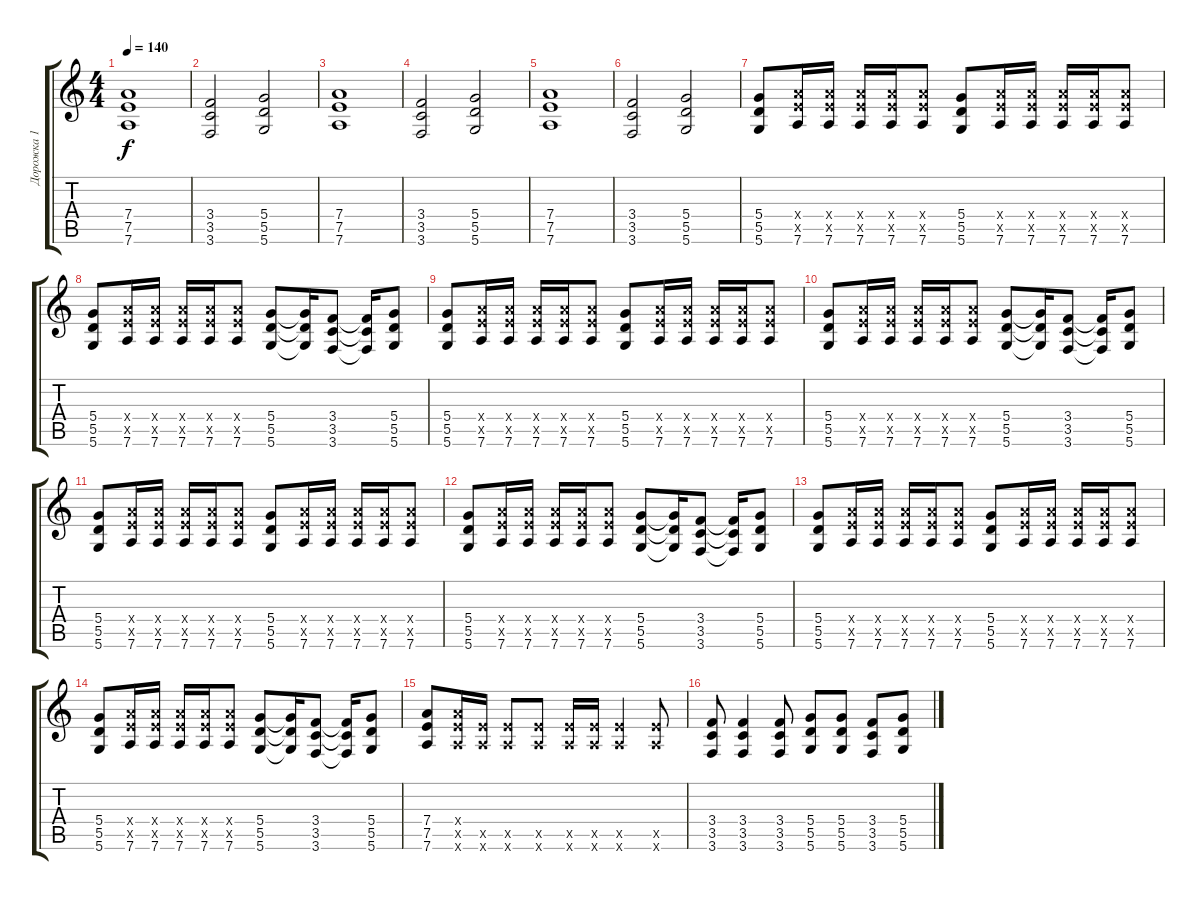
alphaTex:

\track ("Дорожка 1" "Дорожка 1") {instrument distortionguitar}
\staff {score tabs}
\tuning (E4 B3 G3 D3 A2 D2) {hide}
\ts (4 4)
\tempo 140
\clef g2
\ks c
(7.4 7.5 7.6).1{dy f} |
(3.4 3.5 3.6).2 (5.4 5.5 5.6).2 |
(7.4 7.5 7.6).1 |
(3.4 3.5 3.6).2 (5.4 5.5 5.6).2 |
(7.4 7.5 7.6).1 |
(3.4 3.5 3.6).2 (5.4 5.5 5.6).2 |
(5.4 5.5 5.6).8 (7.4{x} 7.5{x} 7.6).16 (7.4{x} 7.5{x} 7.6).16 (7.4{x} 7.5{x} 7.6).16 (7.4{x} 7.5{x} 7.6).16 (7.4{x} 7.5{x} 7.6).8 (5.4 5.5 5.6).8 (7.4{x} 7.5{x} 7.6).16 (7.4{x} 7.5{x} 7.6).16 (7.4{x} 7.5{x} 7.6).16 (7.4{x} 7.5{x} 7.6).16 (7.4{x} 7.5{x} 7.6).8 |
(5.4 5.5 5.6).8 (7.4{x} 7.5{x} 7.6).16 (7.4{x} 7.5{x} 7.6).16 (7.4{x} 7.5{x} 7.6).16 (7.4{x} 7.5{x} 7.6).16 (7.4{x} 7.5{x} 7.6).8 (5.4 5.5 5.6).8 (5.4{t} 5.5{t} 5.6{t}).16 (3.4 3.5 3.6).8 (3.4{t} 3.5{t} 3.6{t}).16 (5.4 5.5 5.6).8 |
(5.4 5.5 5.6).8 (7.4{x} 7.5{x} 7.6).16 (7.4{x} 7.5{x} 7.6).16 (7.4{x} 7.5{x} 7.6).16 (7.4{x} 7.5{x} 7.6).16 (7.4{x} 7.5{x} 7.6).8 (5.4 5.5 5.6).8 (7.4{x} 7.5{x} 7.6).16 (7.4{x} 7.5{x} 7.6).16 (7.4{x} 7.5{x} 7.6).16 (7.4{x} 7.5{x} 7.6).16 (7.4{x} 7.5{x} 7.6).8 |
(5.4 5.5 5.6).8 (7.4{x} 7.5{x} 7.6).16 (7.4{x} 7.5{x} 7.6).16 (7.4{x} 7.5{x} 7.6).16 (7.4{x} 7.5{x} 7.6).16 (7.4{x} 7.5{x} 7.6).8 (5.4 5.5 5.6).8 (5.4{t} 5.5{t} 5.6{t}).16 (3.4 3.5 3.6).8 (3.4{t} 3.5{t} 3.6{t}).16 (5.4 5.5 5.6).8 |
(5.4 5.5 5.6).8 (7.4{x} 7.5{x} 7.6).16 (7.4{x} 7.5{x} 7.6).16 (7.4{x} 7.5{x} 7.6).16 (7.4{x} 7.5{x} 7.6).16 (7.4{x} 7.5{x} 7.6).8 (5.4 5.5 5.6).8 (7.4{x} 7.5{x} 7.6).16 (7.4{x} 7.5{x} 7.6).16 (7.4{x} 7.5{x} 7.6).16 (7.4{x} 7.5{x} 7.6).16 (7.4{x} 7.5{x} 7.6).8 |
(5.4 5.5 5.6).8 (7.4{x} 7.5{x} 7.6).16 (7.4{x} 7.5{x} 7.6).16 (7.4{x} 7.5{x} 7.6).16 (7.4{x} 7.5{x} 7.6).16 (7.4{x} 7.5{x} 7.6).8 (5.4 5.5 5.6).8 (5.4{t} 5.5{t} 5.6{t}).16 (3.4 3.5 3.6).8 (3.4{t} 3.5{t} 3.6{t}).16 (5.4 5.5 5.6).8 |
(5.4 5.5 5.6).8 (7.4{x} 7.5{x} 7.6).16 (7.4{x} 7.5{x} 7.6).16 (7.4{x} 7.5{x} 7.6).16 (7.4{x} 7.5{x} 7.6).16 (7.4{x} 7.5{x} 7.6).8 (5.4 5.5 5.6).8 (7.4{x} 7.5{x} 7.6).16 (7.4{x} 7.5{x} 7.6).16 (7.4{x} 7.5{x} 7.6).16 (7.4{x} 7.5{x} 7.6).16 (7.4{x} 7.5{x} 7.6).8 |
(5.4 5.5 5.6).8 (7.4{x} 7.5{x} 7.6).16 (7.4{x} 7.5{x} 7.6).16 (7.4{x} 7.5{x} 7.6).16 (7.4{x} 7.5{x} 7.6).16 (7.4{x} 7.5{x} 7.6).8 (5.4 5.5 5.6).8 (5.4{t} 5.5{t} 5.6{t}).16 (3.4 3.5 3.6).8 (3.4{t} 3.5{t} 3.6{t}).16 (5.4 5.5 5.6).8 |
(7.4 7.5 7.6).8 (7.4{x} 7.5{x} 7.6{x}).16 (7.5{x} 7.6{x}).16 (7.5{x} 7.6{x}).8 (7.5{x} 7.6{x}).8 (7.5{x} 7.6{x}).16 (7.5{x} 7.6{x}).16 (7.5{x} 7.6{x}).4 (7.5{x} 7.6{x}).8 |
(3.4 3.5 3.6).8 (3.4 3.5 3.6).4 (3.4 3.5 3.6).8 (5.4 5.5 5.6).8 (5.4 5.5 5.6).8 (3.4 3.5 3.6).8 (5.4 5.5 5.6).8
